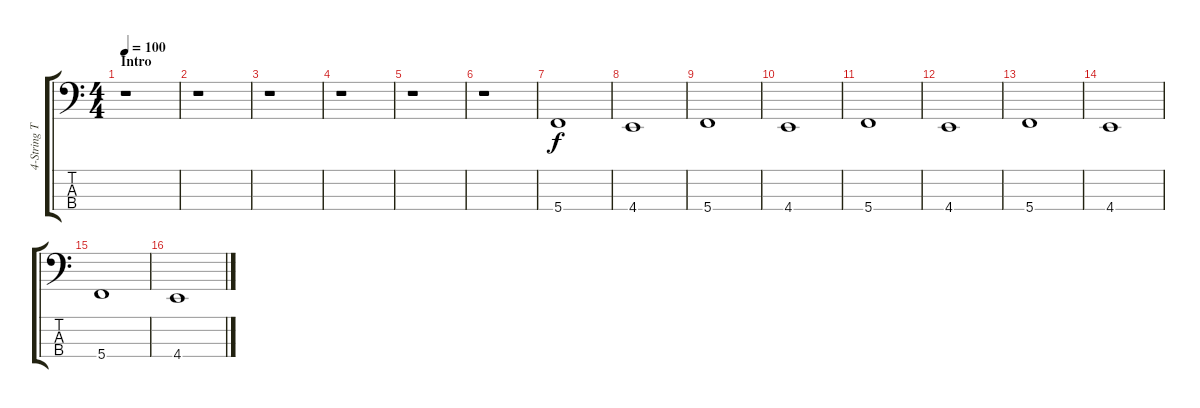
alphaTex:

\track ("4-String Thing" "4-String T") {instrument electricbassfinger}
\staff {score tabs}
\tuning (F2 C2 G1 C1) {hide}
\ts (4 4)
\section ("" "Intro")
\tempo 100
\clef f4
\ks c
r.1{dy f instrument electricbassfinger} |
r.1 |
r.1 |
r.1 |
r.1 |
r.1 |
5.4.1 |
4.4.1 |
5.4.1 |
4.4.1 |
5.4.1 |
4.4.1 |
5.4.1 |
4.4.1 |
5.4.1 |
4.4.1
